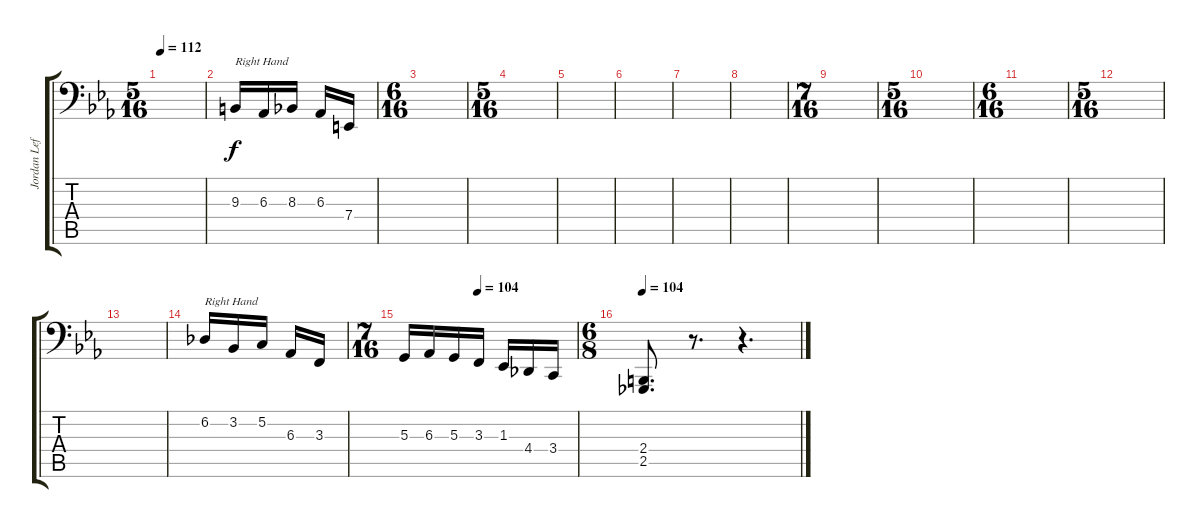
\track ("Jordan Left Hand" "Jordan Lef") {instrument honkytonkpiano}
\staff {score tabs}
\tuning (C3 G2 D2 A1 E1 B0) {hide}
\ts (5 16)
\tempo 112
\clef f4
\ks eb
|
9.3.16{txt "Right Hand" volume 11 instrument lead1square} 6.3.16 8.3.16 6.3.16 7.4.16 |
\ts (6 16)
|
\ts (5 16)
|
|
|
|
|
\ts (7 16)
|
\ts (5 16)
|
\ts (6 16)
|
\ts (5 16)
|
|
6.2.16{txt "Right Hand"} 3.2.16 5.2.16 6.3.16 3.3.16 |
\ts (7 16)
\tempo (104 0.42857142857142855)
5.3.16 6.3.16 5.3.16 3.3.16 1.3.16 4.4.16 3.4.16 |
\ts (6 8)
\tempo 104
(2.4 2.5).8{d} r.8{d} r.4{d}
